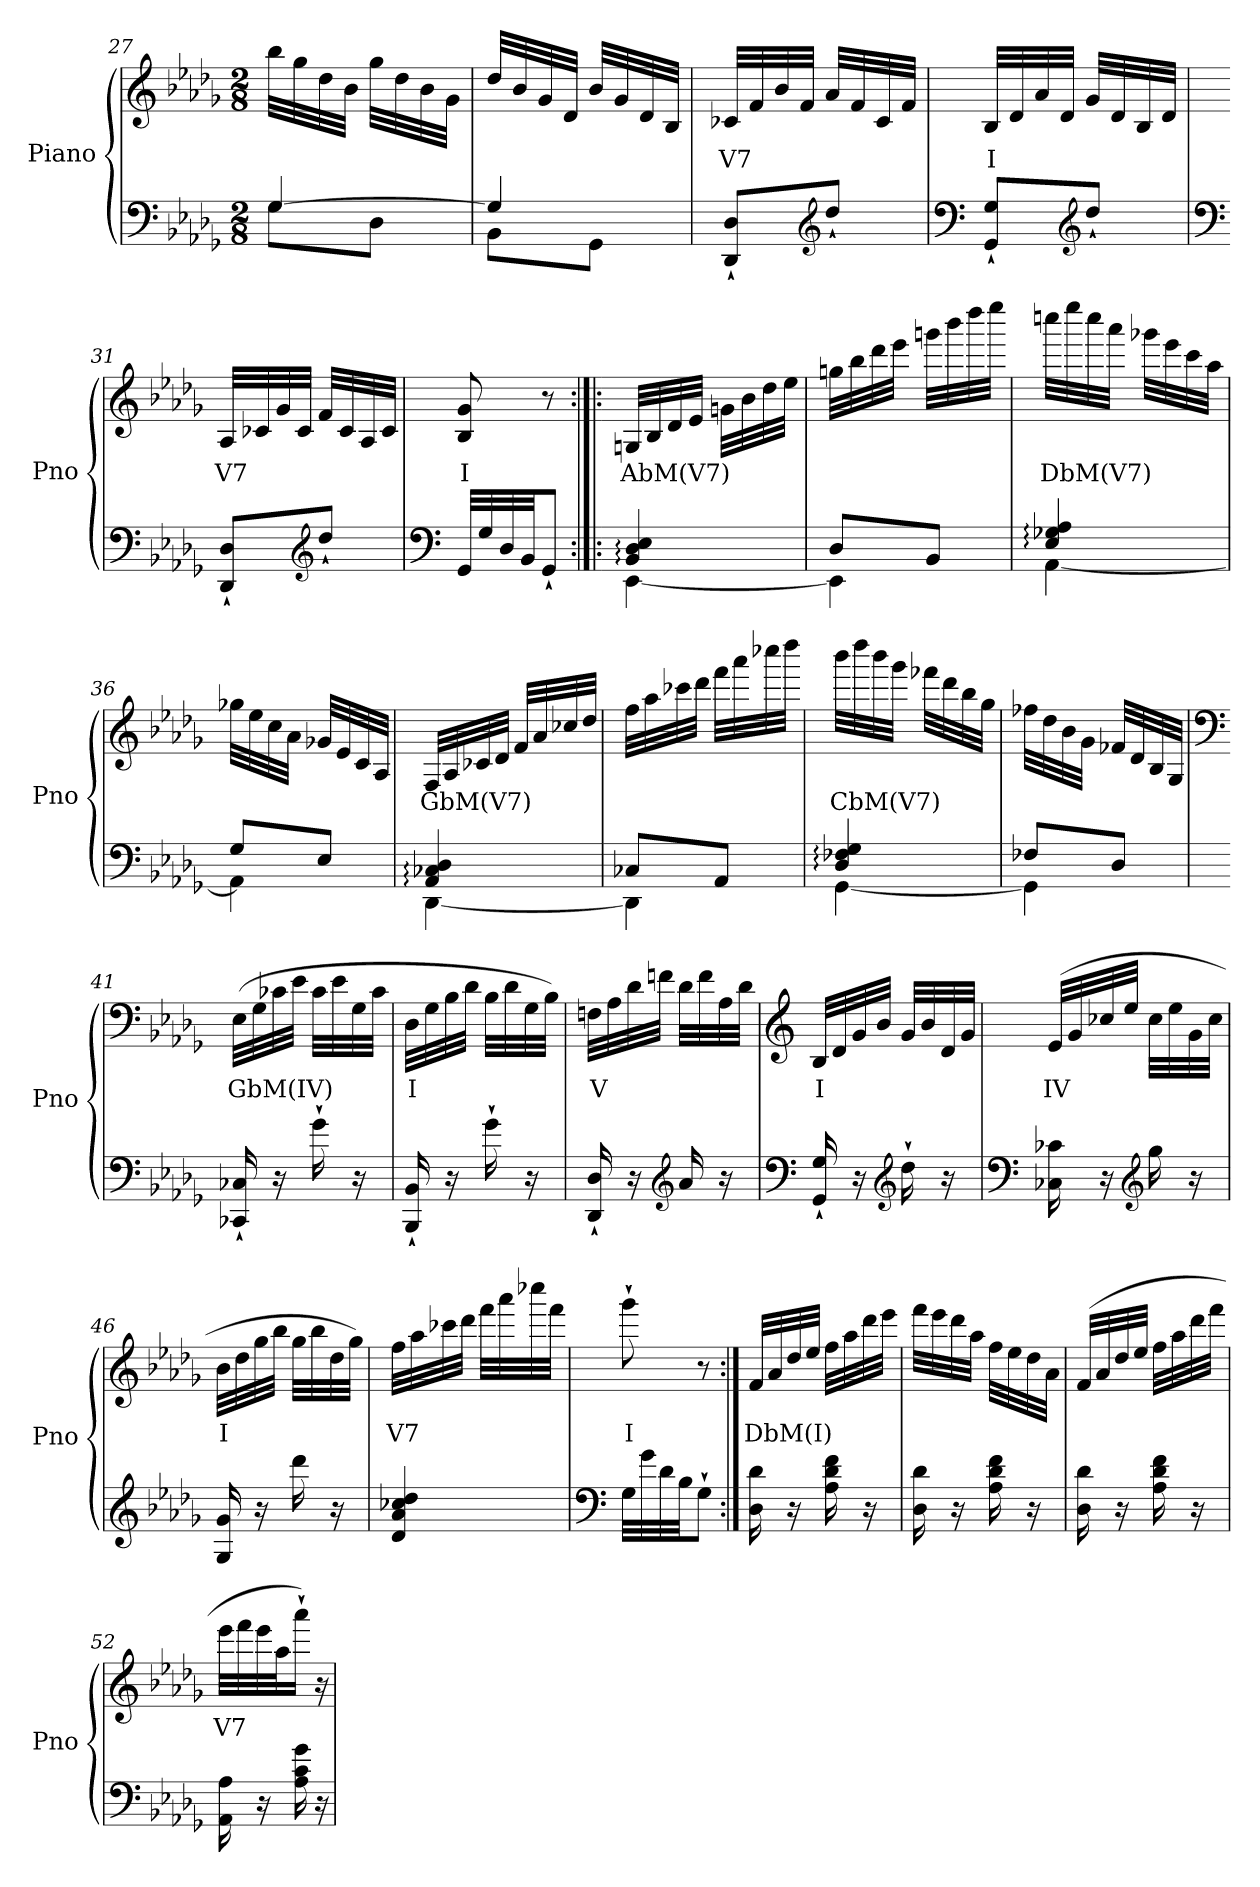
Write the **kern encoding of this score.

**kern	**kern	**text
*part1	*part1	*part1
*staff2	*staff1	*staff1
*I"Piano	*	*
*I'Pno	*	*
*clefF4	*clefG2	*
*k[b-e-a-d-g-]	*k[b-e-a-d-g-]	*
*D-:	*D-:	*
*M2/8	*M2/8	*
=27	=27	=27
*^	*	*
[4G-/	8G-\L	32bb-\LLL	.
.	.	32gg-\	.
.	.	32dd-\	.
.	.	32b-\JJJ	.
.	8D-\J	32gg-\LLL	.
.	.	32dd-\	.
.	.	32b-\	.
.	.	32g-\JJJ	.
=28	=28	=28	=28
4G-/]	8BB-\L	32dd-/LLL	.
.	.	32b-/	.
.	.	32g-/	.
.	.	32d-/JJJ	.
.	8GG-\J	32b-/LLL	.
.	.	32g-/	.
.	.	32d-/	.
.	.	32B-/JJJ	.
*v	*v	*	*
!!LO:LB:g=z
=29	=29	=29
!	!	!LO:LY:b
8DD-/` 8D-/`L	32c-X/LLL	V7
.	32f/	.
.	32b-/	.
.	32f/JJJ	.
*clefG2	*	*
8dd-`/J	32a-/LLL	.
.	32f/	.
.	32c-/	.
.	32f/JJJ	.
=30	=30	=30
*clefF4	*	*
!	!	!LO:LY:b
8GG-/` 8G-/`L	32B-/LLL	I
.	32d-/	.
.	32a-/	.
.	32d-/JJJ	.
*clefG2	*	*
8dd-`/J	32g-/LLL	.
.	32d-/	.
.	32B-/	.
.	32d-/JJJ	.
=31	=31	=31
*clefF4	*	*
!	!	!LO:LY:b
8DD-/` 8D-/`L	32A-/LLL	V7
.	32c-X/	.
.	32g-/	.
.	32c-/JJJ	.
*clefG2	*	*
8dd-`/J	32f/LLL	.
.	32c-/	.
.	32A-/	.
.	32c-/JJJ	.
=32	=32	=32
*clefF4	*	*
!	!	!LO:LY:b
32GG-/LLL	8B-/ 8g-/	I
32G-/	.	.
32D-/	.	.
32BB-/JJ	.	.
8GG-`/J	8r	.
!!LO:LB:g=z
=33:|!|:	=33:|!|:	=33:|!|:
*^	*	*
!	!	!	!LO:LY:b
4BB-/: 4D-/: 4E-/:	[4EE-\	32Gn/LLL	AbM(V7)
.	.	32B-/	.
.	.	32d-/	.
.	.	32e-/JJJ	.
.	.	32gn\LLL	.
.	.	32b-\	.
.	.	32dd-\	.
.	.	32ee-\JJJ	.
=34	=34	=34	=34
8D-/L	4EE-\]	32ggn\LLL	.
.	.	32bb-\	.
.	.	32ddd-\	.
.	.	32eee-\JJJ	.
8BB-/J	.	32gggn\LLL	.
.	.	32bbb-\	.
.	.	32dddd-\	.
.	.	32eeee-\JJJ	.
=35	=35	=35	=35
!	!	!	!LO:LY:b
4E-/: 4G-X/: 4A-/:	[4AA-\	32ccccn\LLL	DbM(V7)
.	.	32eeee-\	.
.	.	32cccc\	.
.	.	32aaa-\JJJ	.
.	.	32ggg-X\LLL	.
.	.	32eee-\	.
.	.	32ccc\	.
.	.	32aa-\JJJ	.
=36	=36	=36	=36
8G-/L	4AA-\]	32gg-X\LLL	.
.	.	32ee-\	.
.	.	32cc\	.
.	.	32a-\JJJ	.
8E-/J	.	32g-X/LLL	.
.	.	32e-/	.
.	.	32c/	.
.	.	32A-/JJJ	.
!!LO:LB:g=z
=37	=37	=37	=37
!	!	!	!LO:LY:b
4AA-/: 4C-X/: 4D-/:	[4DD-\	32F/LLL	GbM(V7)
.	.	32A-/	.
.	.	32c-X/	.
.	.	32d-/JJJ	.
.	.	32f/LLL	.
.	.	32a-/	.
.	.	32cc-X/	.
.	.	32dd-/JJJ	.
=38	=38	=38	=38
8C-X/L	4DD-\]	32ff\LLL	.
.	.	32aa-\	.
.	.	32ccc-X\	.
.	.	32ddd-\JJJ	.
8AA-/J	.	32fff\LLL	.
.	.	32aaa-\	.
.	.	32cccc-X\	.
.	.	32dddd-\JJJ	.
=39	=39	=39	=39
!	!	!	!LO:LY:b
4D-/: 4F-X/: 4G-/:	[4GG-\	32bbb-\LLL	CbM(V7)
.	.	32dddd-\	.
.	.	32bbb-\	.
.	.	32ggg-\JJJ	.
.	.	32fff-X\LLL	.
.	.	32ddd-\	.
.	.	32bb-\	.
.	.	32gg-\JJJ	.
=40	=40	=40	=40
8F-X/L	4GG-\]	32ff-X\LLL	.
.	.	32dd-\	.
.	.	32b-\	.
.	.	32g-\JJJ	.
8D-/J	.	32f-X/LLL	.
.	.	32d-/	.
.	.	32B-/	.
.	.	32G-/JJJ	.
*v	*v	*	*
!!LO:LB:g=z
=41	=41	=41
*	*clefF4	*
!	!	!LO:LY:b
16CC-X/` 16C-X/`	(>32E-\LLL	GbM(IV)
.	32G-\	.
16r	32c-X\	.
.	32e-\JJJ	.
16g-`\	32c-\LLL	.
.	32e-\	.
16r	32G-\	.
.	32c-\JJJ	.
=42	=42	=42
!	!	!LO:LY:b
16BBB-/` 16BB-/`	32D-\LLL	I
.	32G-\	.
16r	32B-\	.
.	32d-\JJJ	.
16g-`\	32B-\LLL	.
.	32d-\	.
16r	32G-\	.
.	32B-\JJJ)	.
=43	=43	=43
!	!	!LO:LY:b
16DD-/` 16D-/`	32Fn\LLL	V
.	32A-\	.
16r	32d-\	.
.	32fn\JJJ	.
*clefG2	*	*
16a-/	32d-\LLL	.
.	32f\	.
16r	32A-\	.
.	32d-\JJJ	.
=44	=44	=44
*clefF4	*clefG2	*
!	!	!LO:LY:b
16GG-/` 16G-/`	32B-/LLL	I
.	32d-/	.
16r	32g-/	.
.	32b-/JJJ	.
*clefG2	*	*
16dd-`\	32g-/LLL	.
.	32b-/	.
16r	32d-/	.
.	32g-/JJJ	.
!!LO:PB:g=z
=45	=45	=45
*clefF4	*	*
!	!	!LO:LY:b
16C-X\ 16c-X\	(>32e-/LLL	IV
.	32g-/	.
16r	32cc-X/	.
.	32ee-/JJJ	.
*clefG2	*	*
16gg-\	32cc-\LLL	.
.	32ee-\	.
16r	32g-\	.
.	32cc-\JJJ	.
=46	=46	=46
!	!	!LO:LY:b
16G-/ 16g-/	32b-\LLL	I
.	32dd-\	.
16r	32gg-\	.
.	32bb-\JJJ	.
16ddd-\	32gg-\LLL	.
.	32bb-\	.
16r	32dd-\	.
.	32gg-\JJJ)	.
=47	=47	=47
!	!	!LO:LY:b
4d-/ 4a-/ 4cc-X/ 4dd-/	32ff\LLL	V7
.	32aa-\	.
.	32ccc-X\	.
.	32ddd-\JJJ	.
.	32fff\LLL	.
.	32aaa-\	.
.	32cccc-X\	.
.	32fff\JJJ	.
=48	=48	=48
*clefF4	*	*
!	!	!LO:LY:b
32G-\LLL	8ggg-`\	I
32g-\	.	.
32d-\	.	.
32B-\JJ	.	.
8G-`\J	8r	.
!!LO:LB:g=z
=49:|!	=49:|!	=49:|!
!	!	!LO:LY:b
16D-\ 16d-\	32f/LLL	DbM(I)
.	32a-/	.
16r	32dd-/	.
.	32ee-/JJJ	.
16A-\ 16d-\ 16f\	32ff\LLL	.
.	32aa-\	.
16r	32ddd-\	.
.	32eee-\JJJ	.
=50	=50	=50
16D-\ 16d-\	32fff\LLL	.
.	32eee-\	.
16r	32ddd-\	.
.	32aa-\JJJ	.
16A-\ 16d-\ 16f\	32ff\LLL	.
.	32ee-\	.
16r	32dd-\	.
.	32a-\JJJ	.
=51	=51	=51
16D-\ 16d-\	(>32f/LLL	.
.	32a-/	.
16r	32dd-/	.
.	32ee-/JJJ	.
16A-\ 16d-\ 16f\	32ff\LLL	.
.	32aa-\	.
16r	32ddd-\	.
.	32fff\JJJ	.
=52	=52	=52
!	!	!LO:LY:b
16AA-\ 16A-\	32eee-\LLL	V7
.	32fff\	.
16r	32eee-\	.
.	32aa-\J	.
16A-\ 16c\ 16g-\	16aaa-`\JJ)	.
16r	16r	.
=	=	=
*-	*-	*-
